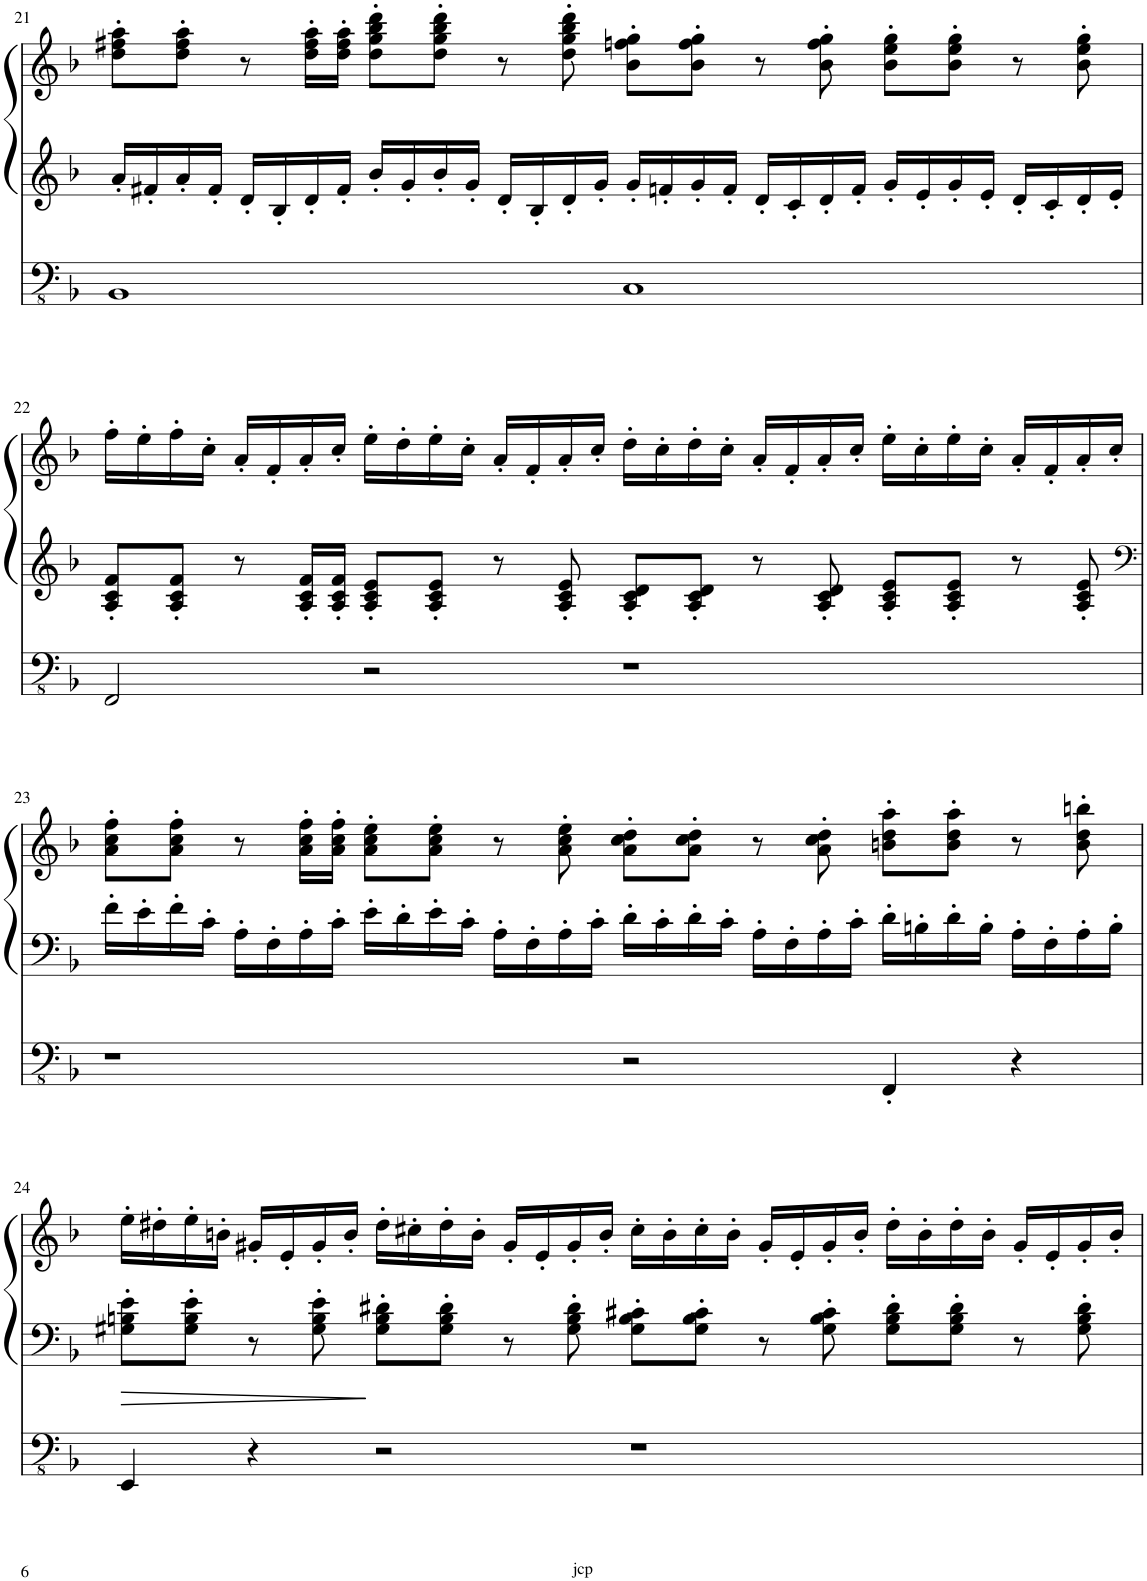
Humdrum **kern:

**kern	**kern	**kern
*part1	*part1	*part1
*staff3	*staff2	*staff1
*I"Orgue à tuyaux	*	*
*I'Org.	*	*
!!LO:PB:g=z
*clefFv4	*clefG2	*clefG2
*k[b-]	*k[b-]	*k[b-]
*M4/2	*M4/2	*M4/2
=21	=21	=21
1BBB-	16a'/LL	8dd\' 8ff#X\' 8aa\'L
.	16f#X'/	.
.	16a'/	8dd\' 8ff#\' 8aa\'J
.	16f#'/JJ	.
.	16d'/LL	8r
.	16B-'/	.
.	16d'/	16dd\' 16ff#\' 16aa\'LL
.	16f#'/JJ	16dd\' 16ff#\' 16aa\'JJ
.	16b-'/LL	8dd\' 8gg\' 8bb-\' 8ddd\'L
.	16g'/	.
.	16b-'/	8dd\' 8gg\' 8bb-\' 8ddd\'J
.	16g'/JJ	.
.	16d'/LL	8r
.	16B-'/	.
.	16d'/	8dd\' 8gg\' 8bb-\' 8ddd\'
.	16g'/JJ	.
1CC	16g'/LL	8b-\' 8ffn\' 8gg\'L
.	16fn'/	.
.	16g'/	8b-\' 8ff\' 8gg\'J
.	16f'/JJ	.
.	16d'/LL	8r
.	16c'/	.
.	16d'/	8b-\' 8ff\' 8gg\'
.	16f'/JJ	.
.	16g'/LL	8b-\' 8ee\' 8gg\'L
.	16e'/	.
.	16g'/	8b-\' 8ee\' 8gg\'J
.	16e'/JJ	.
.	16d'/LL	8r
.	16c'/	.
.	16d'/	8b-\' 8ee\' 8gg\'
.	16e'/JJ	.
!!LO:LB:g=z
=22	=22	=22
2FFF/	8A/' 8c/' 8f/'L	16ff'\LL
.	.	16ee'\
.	8A/' 8c/' 8f/'J	16ff'\
.	.	16cc'\JJ
.	8r	16a'/LL
.	.	16f'/
.	16A/' 16c/' 16f/'LL	16a'/
.	16A/' 16c/' 16f/'JJ	16cc'/JJ
2r	8A/' 8c/' 8e/'L	16ee'\LL
.	.	16dd'\
.	8A/' 8c/' 8e/'J	16ee'\
.	.	16cc'\JJ
.	8r	16a'/LL
.	.	16f'/
.	8A/' 8c/' 8e/'	16a'/
.	.	16cc'/JJ
1r	8A/' 8c/' 8d/'L	16dd'\LL
.	.	16cc'\
.	8A/' 8c/' 8d/'J	16dd'\
.	.	16cc'\JJ
.	8r	16a'/LL
.	.	16f'/
.	8A/' 8c/' 8d/'	16a'/
.	.	16cc'/JJ
.	8A/' 8c/' 8e/'L	16ee'\LL
.	.	16cc'\
.	8A/' 8c/' 8e/'J	16ee'\
.	.	16cc'\JJ
.	8r	16a'/LL
.	.	16f'/
.	8A/' 8c/' 8e/'	16a'/
.	.	16cc'/JJ
!!LO:LB:g=z
=23	=23	=23
*	*clefF4	*
1r	16f'\LL	8a\' 8cc\' 8ff\'L
.	16e'\	.
.	16f'\	8a\' 8cc\' 8ff\'J
.	16c'\JJ	.
.	16A'\LL	8r
.	16F'\	.
.	16A'\	16a\' 16cc\' 16ff\'LL
.	16c'\JJ	16a\' 16cc\' 16ff\'JJ
.	16e'\LL	8a\' 8cc\' 8ee\'L
.	16d'\	.
.	16e'\	8a\' 8cc\' 8ee\'J
.	16c'\JJ	.
.	16A'\LL	8r
.	16F'\	.
.	16A'\	8a\' 8cc\' 8ee\'
.	16c'\JJ	.
2r	16d'\LL	8a\' 8cc\' 8dd\'L
.	16c'\	.
.	16d'\	8a\' 8cc\' 8dd\'J
.	16c'\JJ	.
.	16A'\LL	8r
.	16F'\	.
.	16A'\	8a\' 8cc\' 8dd\'
.	16c'\JJ	.
4FFF'/	16d'\LL	8bn\' 8dd\' 8aa\'L
.	16Bn'\	.
.	16d'\	8b\' 8dd\' 8aa\'J
.	16B'\JJ	.
4r	16A'\LL	8r
.	16F'\	.
.	16A'\	8b\' 8dd\' 8bbn\'
.	16B'\JJ	.
!!LO:LB:g=z
=24	=24	=24
4EEE/	8G#X\' 8Bn\' 8e\'L	16ee'\LL
.	.	16dd#X'\
.	8G#\' 8B\' 8e\'J	16ee'\
.	.	16bn'\JJ
4r	8r	16g#X'/LL
.	.	16e'/
.	8G#\' 8B\' 8e\'	16g#'/
.	.	16b'/JJ
2r	8G#\' 8B\' 8d#X\'L	16dd#'\LL
.	.	16cc#X'\
.	8G#\' 8B\' 8d#\'J	16dd#'\
.	.	16b'\JJ
.	8r	16g#'/LL
.	.	16e'/
.	8G#\' 8B\' 8d#\'	16g#'/
.	.	16b'/JJ
1r	8G#\' 8B\' 8c#X\'L	16cc#'\LL
.	.	16b'\
.	8G#\' 8B\' 8c#\'J	16cc#'\
.	.	16b'\JJ
.	8r	16g#'/LL
.	.	16e'/
.	8G#\' 8B\' 8c#\'	16g#'/
.	.	16b'/JJ
.	8G#\' 8B\' 8d#\'L	16dd#'\LL
.	.	16b'\
.	8G#\' 8B\' 8d#\'J	16dd#'\
.	.	16b'\JJ
.	8r	16g#'/LL
.	.	16e'/
.	8G#\' 8B\' 8d#\'	16g#'/
.	.	16b'/JJ
=	=	=
*-	*-	*-
